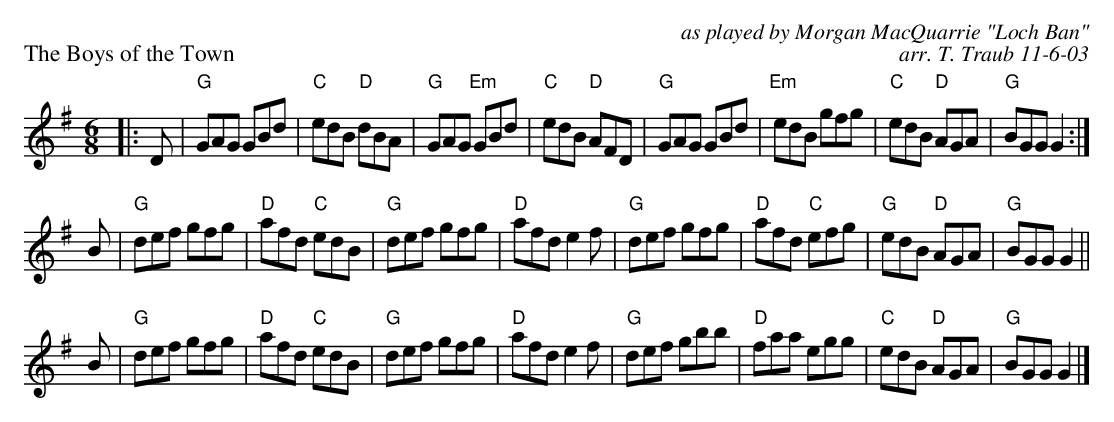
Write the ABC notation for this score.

X:1
P: The Boys of the Town
C: as played by Morgan MacQuarrie "Loch Ban"
C: arr. T. Traub 11-6-03
M: 6/8
K: G
L: 1/8
|: D|"G"GAG GBd|"C"edB "D"dBA|"G"GAG "Em"GBd|"C"edB "D"AFD|"G"GAG GBd|"Em"edB gfg|"C"edB "D"AGA|"G"BGG G2 :|
B|"G"def gfg|"D"afd "C"edB|"G"def gfg|"D"afd e2 f|"G"def gfg|"D"afd "C"efg|"G"edB "D"AGA|"G"BGG G2 ||
B|"G"def gfg|"D"afd "C"edB|"G"def gfg|"D"afd e2 f|"G"def gbb|"D"faa egg|"C"edB "D"AGA|"G"BGG G2 |]
